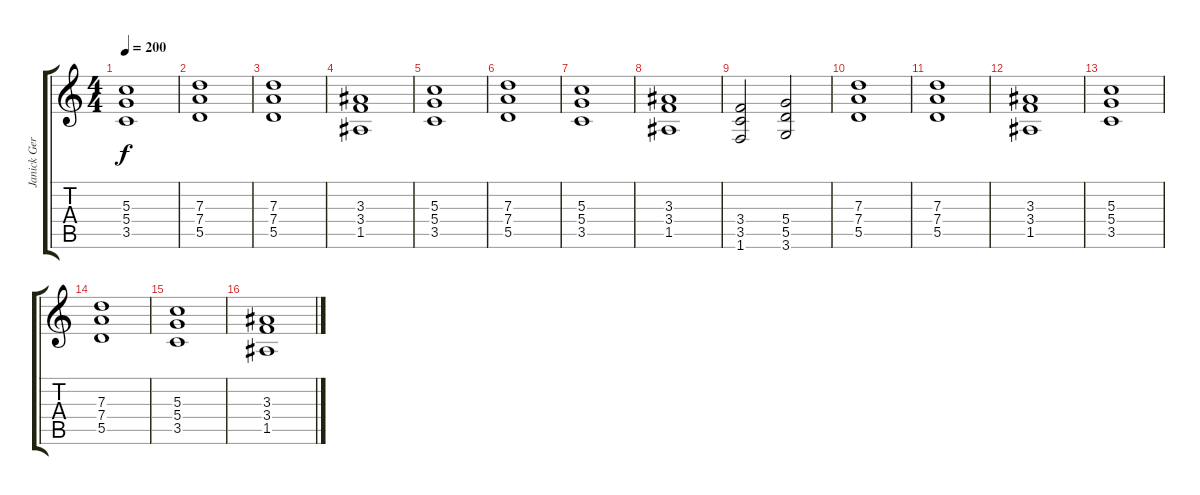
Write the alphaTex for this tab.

\track ("Janick Gers" "Janick Ger") {instrument distortionguitar}
\staff {score tabs}
\tuning (E4 B3 G3 D3 A2 E2) {hide}
\ts (4 4)
\tempo 200
\clef g2
\ks c
(5.3 5.4 3.5).1{dy f} |
(7.3 7.4 5.5).1 |
(7.3 7.4 5.5).1 |
(3.3 3.4 1.5).1 |
(5.3 5.4 3.5).1 |
(7.3 7.4 5.5).1 |
(5.3 5.4 3.5).1 |
(3.3 3.4 1.5).1 |
(3.4 3.5 1.6).2 (5.4 5.5 3.6).2 |
(7.3 7.4 5.5).1 |
(7.3 7.4 5.5).1 |
(3.3 3.4 1.5).1 |
(5.3 5.4 3.5).1 |
(7.3 7.4 5.5).1 |
(5.3 5.4 3.5).1 |
(3.3 3.4 1.5).1
